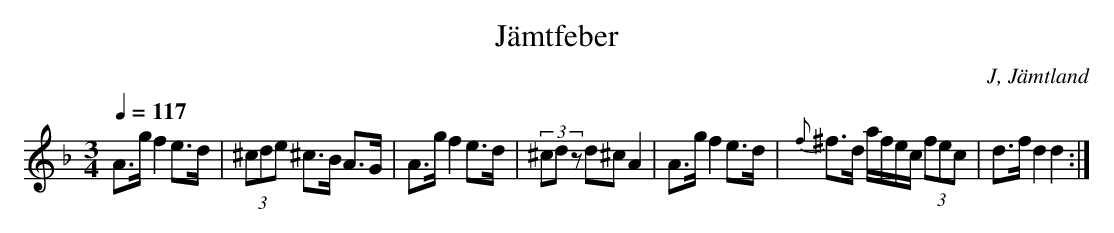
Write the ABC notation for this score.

X:1
T: Jämtfeber
O: J, Jämtland
M:3/4
L:1/8
Q:1/4=117
K:Dm
A>g f2 e>d|(3^cde ^c>B A>G|A>g f2 e>d|(3^cdz d^c A2|A>g f2 e>d|{f}^f>d a/f/e/c/ (3fec|d>f d2 d2 :|
